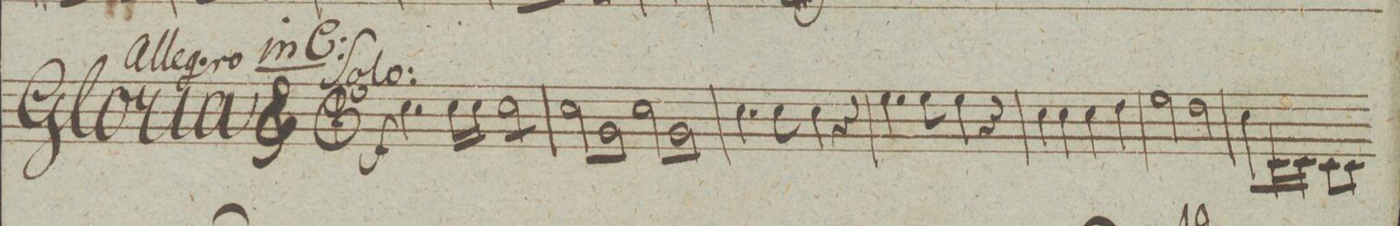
**kern	**dynam
*I"Tromba. 1ma in C.	*
*clefG2	*
*k[]	*
*met(c|)	*
*M2/2	*
4.cc\	f
16cc\LL	.
16cc\JJ	.
*tremolo	*
8cc\L	.
8cc\	.
8cc\	.
8cc\J	.
=2	=2
8cc\L	.
8g\	.
8cc\	.
8g\J	.
8cc\L	.
8g\	.
8cc\	.
8g\J	.
*Xtremolo	*
=3	=3
4.cc\	.
8cc\	.
4cc\	.
4r	.
=4	=4
4.ee\	.
8ee\	.
4ee\	.
4r	.
=5	=5
4cc\	.
4cc\	.
4cc\	.
4dd\	.
=6	=6
2ee\	.
2dd\	.
=7	=7
8cc\L	.
16c/L	.
16c/JJ	.
8c\L	.
8c\J	.
*-	*-
